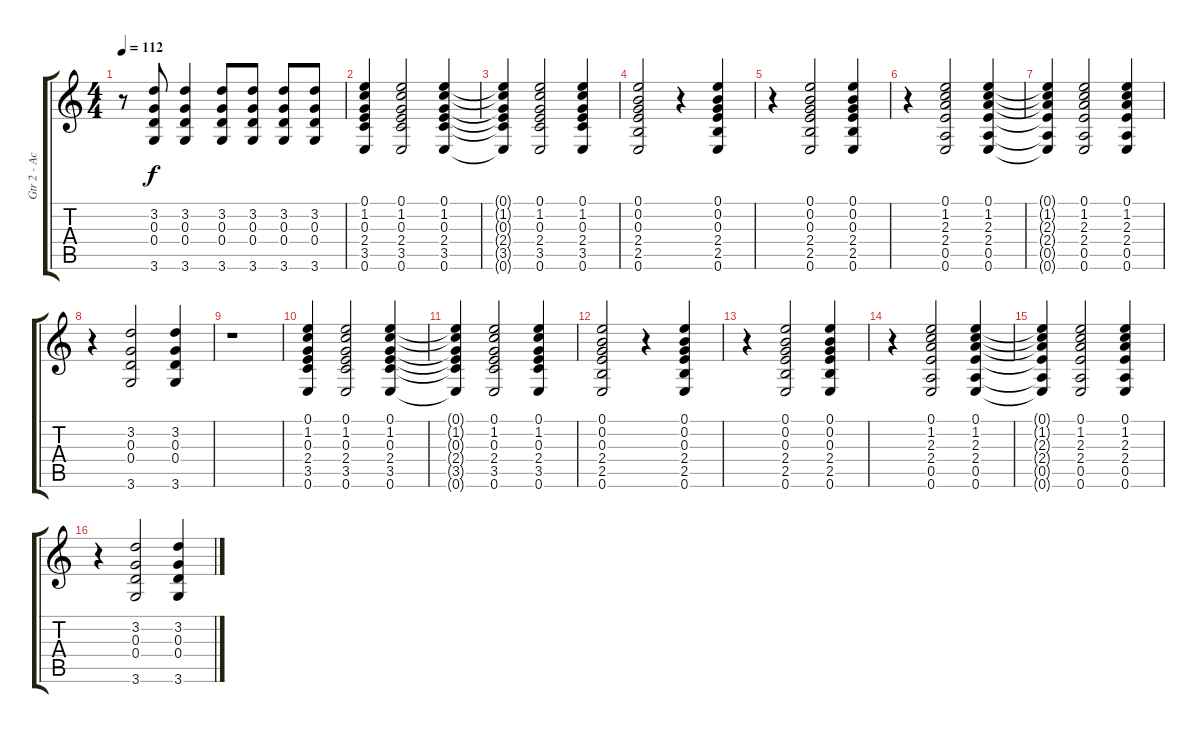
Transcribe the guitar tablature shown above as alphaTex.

\track ("Gtr 2 - Acoustic" "Gtr 2 - Ac") {instrument acousticguitarsteel}
\staff {score tabs}
\tuning (E4 B3 G3 D3 A2 E2) {hide}
\ts (4 4)
\tempo 112
\clef g2
\ks c
r.8{dy f} (3.2 0.3 0.4 3.6).8 (3.2 0.3 0.4 3.6).4 (3.2 0.3 0.4 3.6).8 (3.2 0.3 0.4 3.6).8 (3.2 0.3 0.4 3.6).8 (3.2 0.3 0.4 3.6).8 |
(0.1 1.2 0.3 2.4 3.5 0.6).4 (0.1 1.2 0.3 2.4 3.5 0.6).2 (0.1 1.2 0.3 2.4 3.5 0.6).4 |
(0.1{t} 1.2{t} 0.3{t} 2.4{t} 3.5{t} 0.6{t}).4 (0.1 1.2 0.3 2.4 3.5 0.6).2 (0.1 1.2 0.3 2.4 3.5 0.6).4 |
(0.1 0.2 0.3 2.4 2.5 0.6).2 r.4 (0.1 0.2 0.3 2.4 2.5 0.6).4 |
r.4 (0.1 0.2 0.3 2.4 2.5 0.6).2 (0.1 0.2 0.3 2.4 2.5 0.6).4 |
r.4 (0.1 1.2 2.3 2.4 0.5 0.6).2 (0.1 1.2 2.3 2.4 0.5 0.6).4 |
(0.1{t} 1.2{t} 2.3{t} 2.4{t} 0.5{t} 0.6{t}).4 (0.1 1.2 2.3 2.4 0.5 0.6).2 (0.1 1.2 2.3 2.4 0.5 0.6).4 |
r.4 (3.2 0.3 0.4 3.6).2 (3.2 0.3 0.4 3.6).4 |
r.1 |
(0.1 1.2 0.3 2.4 3.5 0.6).4 (0.1 1.2 0.3 2.4 3.5 0.6).2 (0.1 1.2 0.3 2.4 3.5 0.6).4 |
(0.1{t} 1.2{t} 0.3{t} 2.4{t} 3.5{t} 0.6{t}).4 (0.1 1.2 0.3 2.4 3.5 0.6).2 (0.1 1.2 0.3 2.4 3.5 0.6).4 |
(0.1 0.2 0.3 2.4 2.5 0.6).2 r.4 (0.1 0.2 0.3 2.4 2.5 0.6).4 |
r.4 (0.1 0.2 0.3 2.4 2.5 0.6).2 (0.1 0.2 0.3 2.4 2.5 0.6).4 |
r.4 (0.1 1.2 2.3 2.4 0.5 0.6).2 (0.1 1.2 2.3 2.4 0.5 0.6).4 |
(0.1{t} 1.2{t} 2.3{t} 2.4{t} 0.5{t} 0.6{t}).4 (0.1 1.2 2.3 2.4 0.5 0.6).2 (0.1 1.2 2.3 2.4 0.5 0.6).4 |
r.4 (3.2 0.3 0.4 3.6).2 (3.2 0.3 0.4 3.6).4
